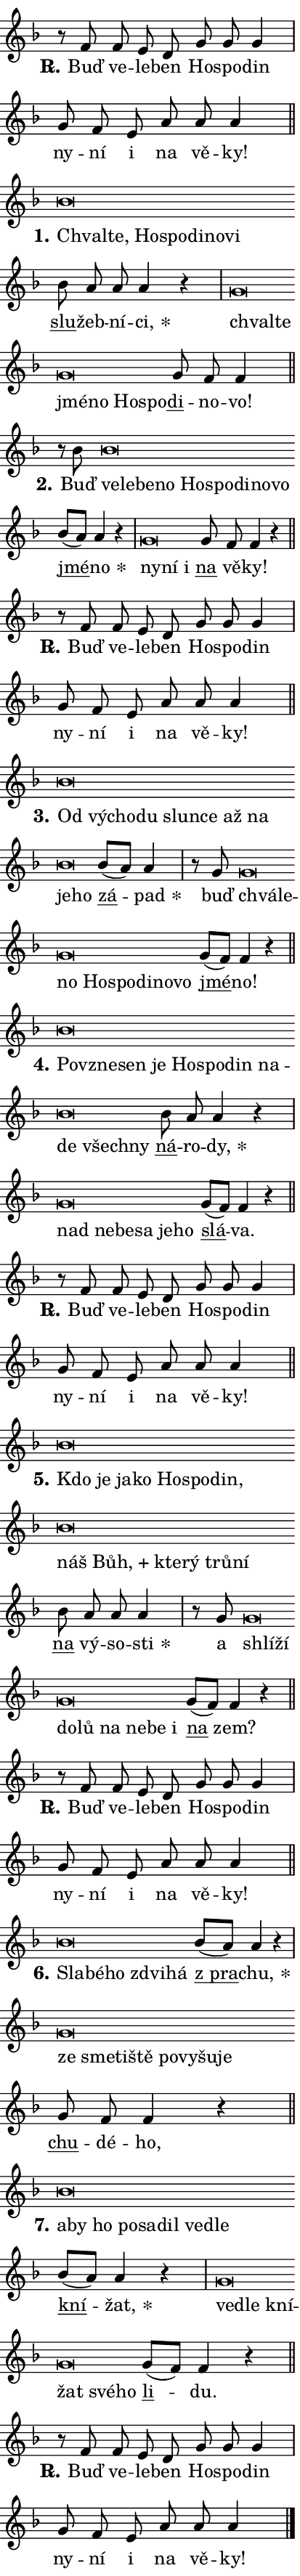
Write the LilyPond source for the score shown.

\version "2.24.0"
\header { tagline = "" }
\paper {
  indent = 0\cm
  top-margin = 0\cm
  right-margin = 0.13\cm % to fit lyric hyphens
  bottom-margin = 0\cm
  left-margin = 0\cm
  paper-width = 7\cm
  page-breaking = #ly:one-page-breaking
  system-system-spacing.basic-distance = #11
  score-system-spacing.basic-distance = #11
  ragged-last = ##f
}


%% Author: Thomas Morley
%% https://lists.gnu.org/archive/html/lilypond-user/2020-05/msg00002.html
#(define (line-position grob)
"Returns position of @var[grob} in current system:
   @code{'start}, if at first time-step
   @code{'end}, if at last time-step
   @code{'middle} otherwise
"
  (let* ((col (ly:item-get-column grob))
         (ln (ly:grob-object col 'left-neighbor))
         (rn (ly:grob-object col 'right-neighbor))
         (col-to-check-left (if (ly:grob? ln) ln col))
         (col-to-check-right (if (ly:grob? rn) rn col))
         (break-dir-left
           (and
             (ly:grob-property col-to-check-left 'non-musical #f)
             (ly:item-break-dir col-to-check-left)))
         (break-dir-right
           (and
             (ly:grob-property col-to-check-right 'non-musical #f)
             (ly:item-break-dir col-to-check-right))))
        (cond ((eqv? 1 break-dir-left) 'start)
              ((eqv? -1 break-dir-right) 'end)
              (else 'middle))))

#(define (tranparent-at-line-position vctor)
  (lambda (grob)
  "Relying on @code{line-position} select the relevant enry from @var{vctor}.
Used to determine transparency,"
    (case (line-position grob)
      ((end) (not (vector-ref vctor 0)))
      ((middle) (not (vector-ref vctor 1)))
      ((start) (not (vector-ref vctor 2))))))

noteHeadBreakVisibility =
#(define-music-function (break-visibility)(vector?)
"Makes @code{NoteHead}s transparent relying on @var{break-visibility}"
#{
  \override NoteHead.transparent =
    #(tranparent-at-line-position break-visibility)
#})

#(define delete-ledgers-for-transparent-note-heads
  (lambda (grob)
    "Reads whether a @code{NoteHead} is transparent.
If so this @code{NoteHead} is removed from @code{'note-heads} from
@var{grob}, which is supposed to be @code{LedgerLineSpanner}.
As a result ledgers are not printed for this @code{NoteHead}"
    (let* ((nhds-array (ly:grob-object grob 'note-heads))
           (nhds-list
             (if (ly:grob-array? nhds-array)
                 (ly:grob-array->list nhds-array)
                 '()))
           ;; Relies on the transparent-property being done before
           ;; Staff.LedgerLineSpanner.after-line-breaking is executed.
           ;; This is fragile ...
           (to-keep
             (remove
               (lambda (nhd)
                 (ly:grob-property nhd 'transparent #f))
               nhds-list)))
      ;; TODO find a better method to iterate over grob-arrays, similiar
      ;; to filter/remove etc for lists
      ;; For now rebuilt from scratch
      (set! (ly:grob-object grob 'note-heads)  '())
      (for-each
        (lambda (nhd)
          (ly:pointer-group-interface::add-grob grob 'note-heads nhd))
        to-keep))))

squashNotes = {
  \override NoteHead.X-extent = #'(-0.2 . 0.2)
  \override NoteHead.Y-extent = #'(-0.75 . 0)
  \override NoteHead.stencil =
    #(lambda (grob)
       (let ((pos (ly:grob-property grob 'staff-position)))
         (begin
           (if (< pos -7) (display "ERROR: Lower brevis then expected\n") (display ""))
           (if (<= pos -6) ly:text-interface::print ly:note-head::print))))
}
unSquashNotes = {
  \revert NoteHead.X-extent
  \revert NoteHead.Y-extent
  \revert NoteHead.stencil
}

hideNotes = \noteHeadBreakVisibility #begin-of-line-visible
unHideNotes = \noteHeadBreakVisibility #all-visible

% work-around for resetting accidentals
% https://lilypond.org/doc/v2.23/Documentation/notation/displaying-rhythms#unmetered-music
cadenzaMeasure = {
  \cadenzaOff
  \partial 1024 s1024
  \cadenzaOn
}

#(define-markup-command (accent layout props text) (markup?)
  "Underline accented syllable"
  (interpret-markup layout props
    #{\markup \override #'(offset . 4.3) \underline { #text }#}))

responsum = \markup \concat {
  "R" \hspace #-1.05 \path #0.1 #'((moveto 0 0.07) (lineto 0.9 0.8)) \hspace #0.05 "."
}

spaceSize = #0.6828661417322834 % exact space size for TeX Gyre Schola

\layout {
  \context {
    \Staff
    \remove "Time_signature_engraver"
    \override LedgerLineSpanner.after-line-breaking = #delete-ledgers-for-transparent-note-heads
  }
  \context {
    \Lyrics {
      \override LyricSpace.minimum-distance = \spaceSize
      \override LyricText.font-name = #"TeX Gyre Schola"
      \override LyricText.font-size = 1
      \override StanzaNumber.font-name = #"TeX Gyre Schola Bold"
      \override StanzaNumber.font-size = 1
    }
  }
  \context {
    \Score 
    \override NoteHead.text =
      #(lambda (grob) 
        (let ((pos (ly:grob-property grob 'staff-position)))
          #{\markup {
            \combine
              \halign #-0.55 \raise #(if (= pos -6) 0 0.5) \override #'(thickness . 2) \draw-line #'(3.2 . 0)
              \musicglyph "noteheads.sM1"
          }#}))
  }
}

% magnetic-lyrics.ily
%
%   written by
%     Jean Abou Samra <jean@abou-samra.fr>
%     Werner Lemberg <wl@gnu.org>
%
%   adapted by
%     Jiri Hon <jiri.hon@gmail.com>
%
% Version 2022-Apr-15

% https://www.mail-archive.com/lilypond-user@gnu.org/msg149350.html

#(define (Left_hyphen_pointer_engraver context)
   "Collect syllable-hyphen-syllable occurrences in lyrics and store
them in properties.  This engraver only looks to the left.  For
example, if the lyrics input is @code{foo -- bar}, it does the
following.

@itemize @bullet
@item
Set the @code{text} property of the @code{LyricHyphen} grob between
@q{foo} and @q{bar} to @code{foo}.

@item
Set the @code{left-hyphen} property of the @code{LyricText} grob with
text @q{foo} to the @code{LyricHyphen} grob between @q{foo} and
@q{bar}.
@end itemize

Use this auxiliary engraver in combination with the
@code{lyric-@/text::@/apply-@/magnetic-@/offset!} hook."
   (let ((hyphen #f)
         (text #f))
     (make-engraver
      (acknowledgers
       ((lyric-syllable-interface engraver grob source-engraver)
        (set! text grob)))
      (end-acknowledgers
       ((lyric-hyphen-interface engraver grob source-engraver)
        ;(when (not (grob::has-interface grob 'lyric-space-interface))
          (set! hyphen grob)));)
      ((stop-translation-timestep engraver)
       (when (and text hyphen)
         (ly:grob-set-object! text 'left-hyphen hyphen))
       (set! text #f)
       (set! hyphen #f)))))

#(define (lyric-text::apply-magnetic-offset! grob)
   "If the space between two syllables is less than the value in
property @code{LyricText@/.details@/.squash-threshold}, move the right
syllable to the left so that it gets concatenated with the left
syllable.

Use this function as a hook for
@code{LyricText@/.after-@/line-@/breaking} if the
@code{Left_@/hyphen_@/pointer_@/engraver} is active."
   (let ((hyphen (ly:grob-object grob 'left-hyphen #f)))
     (when hyphen
       (let ((left-text (ly:spanner-bound hyphen LEFT)))
         (when (grob::has-interface left-text 'lyric-syllable-interface)
           (let* ((common (ly:grob-common-refpoint grob left-text X))
                  (this-x-ext (ly:grob-extent grob common X))
                  (left-x-ext
                   (begin
                     ;; Trigger magnetism for left-text.
                     (ly:grob-property left-text 'after-line-breaking)
                     (ly:grob-extent left-text common X)))
                  ;; `delta` is the gap width between two syllables.
                  (delta (- (interval-start this-x-ext)
                            (interval-end left-x-ext)))
                  (details (ly:grob-property grob 'details))
                  (threshold (assoc-get 'squash-threshold details 0.2)))
             (when (< delta threshold)
               (let* (;; We have to manipulate the input text so that
                      ;; ligatures crossing syllable boundaries are not
                      ;; disabled.  For languages based on the Latin
                      ;; script this is essentially a beautification.
                      ;; However, for non-Western scripts it can be a
                      ;; necessity.
                      (lt (ly:grob-property left-text 'text))
                      (rt (ly:grob-property grob 'text))
                      (is-space (grob::has-interface hyphen 'lyric-space-interface))
                      (space (if is-space " " ""))
                      (extra-delta (if is-space spaceSize 0))
                      ;; Append new syllable.
                      (ltrt-space (if (and (string? lt) (string? rt))
                                (string-append lt space rt)
                                (make-concat-markup (list lt space rt))))
                      ;; Right-align `ltrt` to the right side.
                      (ltrt-space-markup (grob-interpret-markup
                               grob
                               (make-translate-markup
                                (cons (interval-length this-x-ext) 0)
                                (make-right-align-markup ltrt-space)))))
                 (begin
                   ;; Don't print `left-text`.
                   (ly:grob-set-property! left-text 'stencil #f)
                   ;; Set text and stencil (which holds all collected
                   ;; syllables so far) and shift it to the left.
                   (ly:grob-set-property! grob 'text ltrt-space)
                   (ly:grob-set-property! grob 'stencil ltrt-space-markup)
                   (ly:grob-translate-axis! grob (- (- delta extra-delta)) X))))))))))


#(define (lyric-hyphen::displace-bounds-first grob)
   ;; Make very sure this callback isn't triggered too early.
   (let ((left (ly:spanner-bound grob LEFT))
         (right (ly:spanner-bound grob RIGHT)))
     (ly:grob-property left 'after-line-breaking)
     (ly:grob-property right 'after-line-breaking)
     (ly:lyric-hyphen::print grob)))

squashThreshold = #0.4

\layout {
  \context {
    \Lyrics
    \consists #Left_hyphen_pointer_engraver
    \override LyricText.after-line-breaking =
      #lyric-text::apply-magnetic-offset!
    \override LyricHyphen.stencil = #lyric-hyphen::displace-bounds-first
    \override LyricText.details.squash-threshold = \squashThreshold
    \override LyricHyphen.minimum-distance = 0
    \override LyricHyphen.minimum-length = \squashThreshold
  }
}

squashText = \override LyricText.details.squash-threshold = 9999
unSquashText = \override LyricText.details.squash-threshold = \squashThreshold

leftText = \override LyricText.self-alignment-X = #LEFT
unLeftText = \revert LyricText.self-alignment-X

starOffset = #(lambda (grob) 
                (let ((x_offset (ly:self-alignment-interface::aligned-on-x-parent grob)))
                  (if (= x_offset 0) 0 (+ x_offset 1.2))))

star = #(define-music-function (syllable)(string?)
"Append star separator at the end of a syllable"
#{
  \once \override LyricText.X-offset = #starOffset
  \lyricmode { \markup {
    #syllable
    \override #'((font-name . "TeX Gyre Schola Bold")) \hspace #0.2 \lower #0.65 \larger "*"
  } }
#})

starAccent = #(define-music-function (syllable)(string?)
"Append star separator at the end of a syllable and make accent"
#{
  \once \override LyricText.X-offset = #starOffset
  \lyricmode { \markup {
    \accent #syllable
    \override #'((font-name . "TeX Gyre Schola Bold")) \hspace #0.2 \lower #0.65 \larger "*"
  } }
#})

breath = #(define-music-function (syllable)(string?)
"Append breathing indicator at the end of a syllable"
#{
  \lyricmode { \markup { #syllable "+" } }
#})

optionalBreath = #(define-music-function (syllable)(string?)
"Append optional breathing indicator at the end of a syllable"
#{
  \lyricmode { \markup { #syllable "(+)" } }
#})


\score {
    <<
        \new Voice = "melody" { \cadenzaOn \key f \major \relative { r8 f' f e d g g g4 \cadenzaMeasure \bar "|" g8 f e a a a4 \cadenzaMeasure \bar "||" \break } }
        \new Lyrics \lyricsto "melody" { \lyricmode { \set stanza = \responsum
Buď ve -- le -- ben Ho -- spo -- din ny -- ní i na vě -- ky! } }
    >>
    \layout {}
}

\score {
    <<
        \new Voice = "melody" { \cadenzaOn \key f \major \relative { \squashNotes bes'\breve*1/16 \hideNotes \breve*1/16 \bar "" \breve*1/16 \bar "" \breve*1/16 \bar "" \breve*1/16 \bar "" \breve*1/16 \breve*1/16 \bar "" \unHideNotes \unSquashNotes \bar "" bes8 a a a4 r \cadenzaMeasure \bar "|" \squashNotes g\breve*1/16 \hideNotes \breve*1/16 \bar "" \breve*1/16 \bar "" \breve*1/16 \bar "" \breve*1/16 \breve*1/16 \bar "" \unHideNotes \unSquashNotes \bar "" g8 f f4 \cadenzaMeasure \bar "||" \break } }
        \new Lyrics \lyricsto "melody" { \lyricmode { \set stanza = "1."
\leftText Chval -- \squashText te, Ho -- spo -- di -- no -- vi \unLeftText \unSquashText \markup \accent slu -- žeb -- ní -- \star ci, \leftText chval -- \squashText te jmé -- no Ho -- spo -- \unLeftText \unSquashText \markup \accent di -- no -- vo! } }
    >>
    \layout {}
}

\score {
    <<
        \new Voice = "melody" { \cadenzaOn \key f \major \relative { r8 bes'8 \squashNotes bes\breve*1/16 \hideNotes \breve*1/16 \bar "" \breve*1/16 \bar "" \breve*1/16 \bar "" \breve*1/16 \bar "" \breve*1/16 \bar "" \breve*1/16 \bar "" \breve*1/16 \breve*1/16 \bar "" \unHideNotes \unSquashNotes \bar "" bes8[( a)] a4 r \cadenzaMeasure \bar "|" \squashNotes g\breve*1/16 \hideNotes \breve*1/16 \breve*1/16 \bar "" \unHideNotes \unSquashNotes \bar "" g8 f f4 r \cadenzaMeasure \bar "||" \break } }
        \new Lyrics \lyricsto "melody" { \lyricmode { \set stanza = "2."
Buď \leftText ve -- \squashText le -- be -- no Ho -- spo -- di -- no -- vo \unLeftText \unSquashText \markup \accent jmé -- \star no \leftText ny -- \squashText ní i \unLeftText \unSquashText \markup \accent na vě -- ky! } }
    >>
    \layout {}
}

\score {
    <<
        \new Voice = "melody" { \cadenzaOn \key f \major \relative { r8 f' f e d g g g4 \cadenzaMeasure \bar "|" g8 f e a a a4 \cadenzaMeasure \bar "||" \break } }
        \new Lyrics \lyricsto "melody" { \lyricmode { \set stanza = \responsum
Buď ve -- le -- ben Ho -- spo -- din ny -- ní i na vě -- ky! } }
    >>
    \layout {}
}

\score {
    <<
        \new Voice = "melody" { \cadenzaOn \key f \major \relative { \squashNotes bes'\breve*1/16 \hideNotes \breve*1/16 \bar "" \breve*1/16 \bar "" \breve*1/16 \bar "" \breve*1/16 \bar "" \breve*1/16 \bar "" \breve*1/16 \bar "" \breve*1/16 \bar "" \breve*1/16 \breve*1/16 \bar "" \unHideNotes \unSquashNotes \bar "" bes8[( a)] a4 \cadenzaMeasure \bar "|" r8 g8 \squashNotes g\breve*1/16 \hideNotes \breve*1/16 \bar "" \breve*1/16 \bar "" \breve*1/16 \bar "" \breve*1/16 \bar "" \breve*1/16 \bar "" \breve*1/16 \breve*1/16 \bar "" \unHideNotes \unSquashNotes \bar "" g8[( f)] f4 r \cadenzaMeasure \bar "||" \break } }
        \new Lyrics \lyricsto "melody" { \lyricmode { \set stanza = "3."
\leftText Od \squashText vý -- cho -- du slun -- ce až na je -- ho \unLeftText \unSquashText \markup \accent zá -- \star pad buď \leftText chvá -- \squashText le -- no Ho -- spo -- di -- no -- vo \unLeftText \unSquashText \markup \accent jmé -- no! } }
    >>
    \layout {}
}

\score {
    <<
        \new Voice = "melody" { \cadenzaOn \key f \major \relative { \squashNotes bes'\breve*1/16 \hideNotes \breve*1/16 \bar "" \breve*1/16 \bar "" \breve*1/16 \bar "" \breve*1/16 \bar "" \breve*1/16 \bar "" \breve*1/16 \bar "" \breve*1/16 \bar "" \breve*1/16 \bar "" \breve*1/16 \breve*1/16 \bar "" \unHideNotes \unSquashNotes \bar "" bes8 a a4 r \cadenzaMeasure \bar "|" \squashNotes g\breve*1/16 \hideNotes \breve*1/16 \bar "" \breve*1/16 \bar "" \breve*1/16 \bar "" \breve*1/16 \breve*1/16 \bar "" \unHideNotes \unSquashNotes \bar "" g8[( f)] f4 r \cadenzaMeasure \bar "||" \break } }
        \new Lyrics \lyricsto "melody" { \lyricmode { \set stanza = "4."
\leftText Po -- \squashText vzne -- sen je Ho -- spo -- din na -- de všech -- ny \unLeftText \unSquashText \markup \accent ná -- ro -- \star dy, \leftText nad \squashText ne -- be -- sa je -- ho \unLeftText \unSquashText \markup \accent slá -- va. } }
    >>
    \layout {}
}

\score {
    <<
        \new Voice = "melody" { \cadenzaOn \key f \major \relative { r8 f' f e d g g g4 \cadenzaMeasure \bar "|" g8 f e a a a4 \cadenzaMeasure \bar "||" \break } }
        \new Lyrics \lyricsto "melody" { \lyricmode { \set stanza = \responsum
Buď ve -- le -- ben Ho -- spo -- din ny -- ní i na vě -- ky! } }
    >>
    \layout {}
}

\score {
    <<
        \new Voice = "melody" { \cadenzaOn \key f \major \relative { \squashNotes bes'\breve*1/16 \hideNotes \breve*1/16 \bar "" \breve*1/16 \bar "" \breve*1/16 \bar "" \breve*1/16 \bar "" \breve*1/16 \bar "" \breve*1/16 \bar "" \breve*1/16 \bar "" \breve*1/16 \bar "" \breve*1/16 \bar "" \breve*1/16 \bar "" \breve*1/16 \breve*1/16 \bar "" \unHideNotes \unSquashNotes \bar "" bes8 a a a4 \cadenzaMeasure \bar "|" r8 g8 \squashNotes g\breve*1/16 \hideNotes \breve*1/16 \bar "" \breve*1/16 \bar "" \breve*1/16 \bar "" \breve*1/16 \bar "" \breve*1/16 \bar "" \breve*1/16 \breve*1/16 \bar "" \unHideNotes \unSquashNotes \bar "" g8[( f)] f4 r \cadenzaMeasure \bar "||" \break } }
        \new Lyrics \lyricsto "melody" { \lyricmode { \set stanza = "5."
\leftText Kdo \squashText je ja -- ko Ho -- spo -- din, náš \breath "Bůh," kte -- rý trů -- ní \unLeftText \unSquashText \markup \accent na vý -- so -- \star sti a \leftText shlí -- \squashText ží do -- lů na ne -- be i \unLeftText \unSquashText \markup \accent na zem? } }
    >>
    \layout {}
}

\score {
    <<
        \new Voice = "melody" { \cadenzaOn \key f \major \relative { r8 f' f e d g g g4 \cadenzaMeasure \bar "|" g8 f e a a a4 \cadenzaMeasure \bar "||" \break } }
        \new Lyrics \lyricsto "melody" { \lyricmode { \set stanza = \responsum
Buď ve -- le -- ben Ho -- spo -- din ny -- ní i na vě -- ky! } }
    >>
    \layout {}
}

\score {
    <<
        \new Voice = "melody" { \cadenzaOn \key f \major \relative { \squashNotes bes'\breve*1/16 \hideNotes \breve*1/16 \bar "" \breve*1/16 \bar "" \breve*1/16 \breve*1/16 \bar "" \unHideNotes \unSquashNotes \bar "" bes8[( a)] a4 r \cadenzaMeasure \bar "|" \squashNotes g\breve*1/16 \hideNotes \breve*1/16 \bar "" \breve*1/16 \bar "" \breve*1/16 \bar "" \breve*1/16 \bar "" \breve*1/16 \bar "" \breve*1/16 \breve*1/16 \bar "" \unHideNotes \unSquashNotes \bar "" g8 f f4 r \cadenzaMeasure \bar "||" \break } }
        \new Lyrics \lyricsto "melody" { \lyricmode { \set stanza = "6."
\leftText Sla -- \squashText bé -- ho zdvi -- há \unLeftText \unSquashText \markup \accent "z pra" -- \star chu, \leftText ze \squashText sme -- ti -- ště po -- vy -- šu -- je \unLeftText \unSquashText \markup \accent chu -- dé -- ho, } }
    >>
    \layout {}
}

\score {
    <<
        \new Voice = "melody" { \cadenzaOn \key f \major \relative { \squashNotes bes'\breve*1/16 \hideNotes \breve*1/16 \bar "" \breve*1/16 \bar "" \breve*1/16 \bar "" \breve*1/16 \bar "" \breve*1/16 \bar "" \breve*1/16 \breve*1/16 \bar "" \unHideNotes \unSquashNotes \bar "" bes8[( a)] a4 r \cadenzaMeasure \bar "|" \squashNotes g\breve*1/16 \hideNotes \breve*1/16 \bar "" \breve*1/16 \bar "" \breve*1/16 \bar "" \breve*1/16 \breve*1/16 \bar "" \unHideNotes \unSquashNotes \bar "" g8[( f)] f4 r \cadenzaMeasure \bar "||" \break } }
        \new Lyrics \lyricsto "melody" { \lyricmode { \set stanza = "7."
\leftText a -- \squashText by ho po -- sa -- dil ve -- dle \unLeftText \unSquashText \markup \accent kní -- \star žat, \leftText ve -- \squashText dle kní -- žat své -- ho \unLeftText \unSquashText \markup \accent li -- du. } }
    >>
    \layout {}
}

\score {
    <<
        \new Voice = "melody" { \cadenzaOn \key f \major \relative { r8 f' f e d g g g4 \cadenzaMeasure \bar "|" g8 f e a a a4 \cadenzaMeasure \bar "||" \break } \bar "|." }
        \new Lyrics \lyricsto "melody" { \lyricmode { \set stanza = \responsum
Buď ve -- le -- ben Ho -- spo -- din ny -- ní i na vě -- ky! } }
    >>
    \layout {}
}
